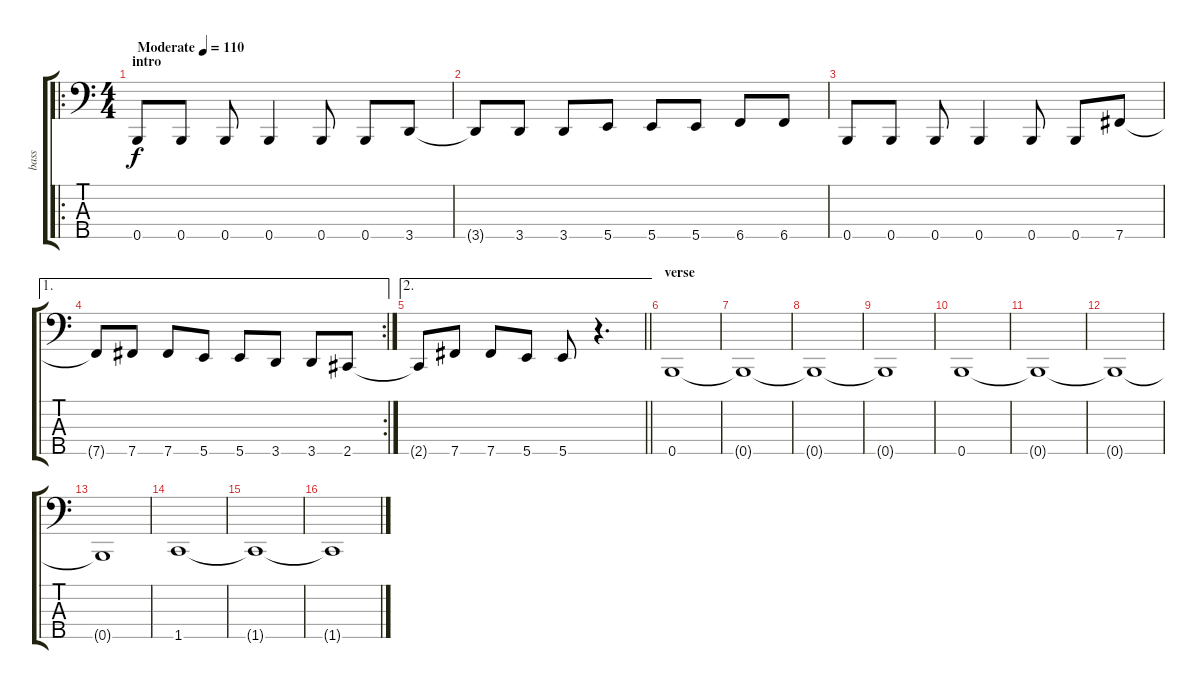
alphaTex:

\track ("bass" "bass") {instrument electricbasspick}
\staff {score tabs}
\tuning (G2 D2 A1 E1 B0) {hide}
\ro
\ts (4 4)
\section ("" "intro")
\tempo (110 "Moderate")
\clef f4
\ks c
0.5.8{dy f instrument electricbasspick} 0.5.8 0.5.8 0.5.4 0.5.8 0.5.8 3.5.8 |
3.5{t}.8 3.5.8 3.5.8 5.5.8 5.5.8 5.5.8 6.5.8 6.5.8 |
0.5.8 0.5.8 0.5.8 0.5.4 0.5.8 0.5.8 7.5.8 |
\ae 1
\rc 2
7.5{t}.8 7.5.8 7.5.8 5.5.8 5.5.8 3.5.8 3.5.8 2.5.8 |
\ae 2
\barLineRight lightlight
2.5{t}.8 7.5.8 7.5.8 5.5.8 5.5.8 r.4{d} |
\section ("" "verse")
0.5.1 |
0.5{t}.1 |
0.5{t}.1 |
0.5{t}.1 |
0.5.1 |
0.5{t}.1 |
0.5{t}.1 |
0.5{t}.1 |
1.5.1 |
1.5{t}.1 |
1.5{t}.1
